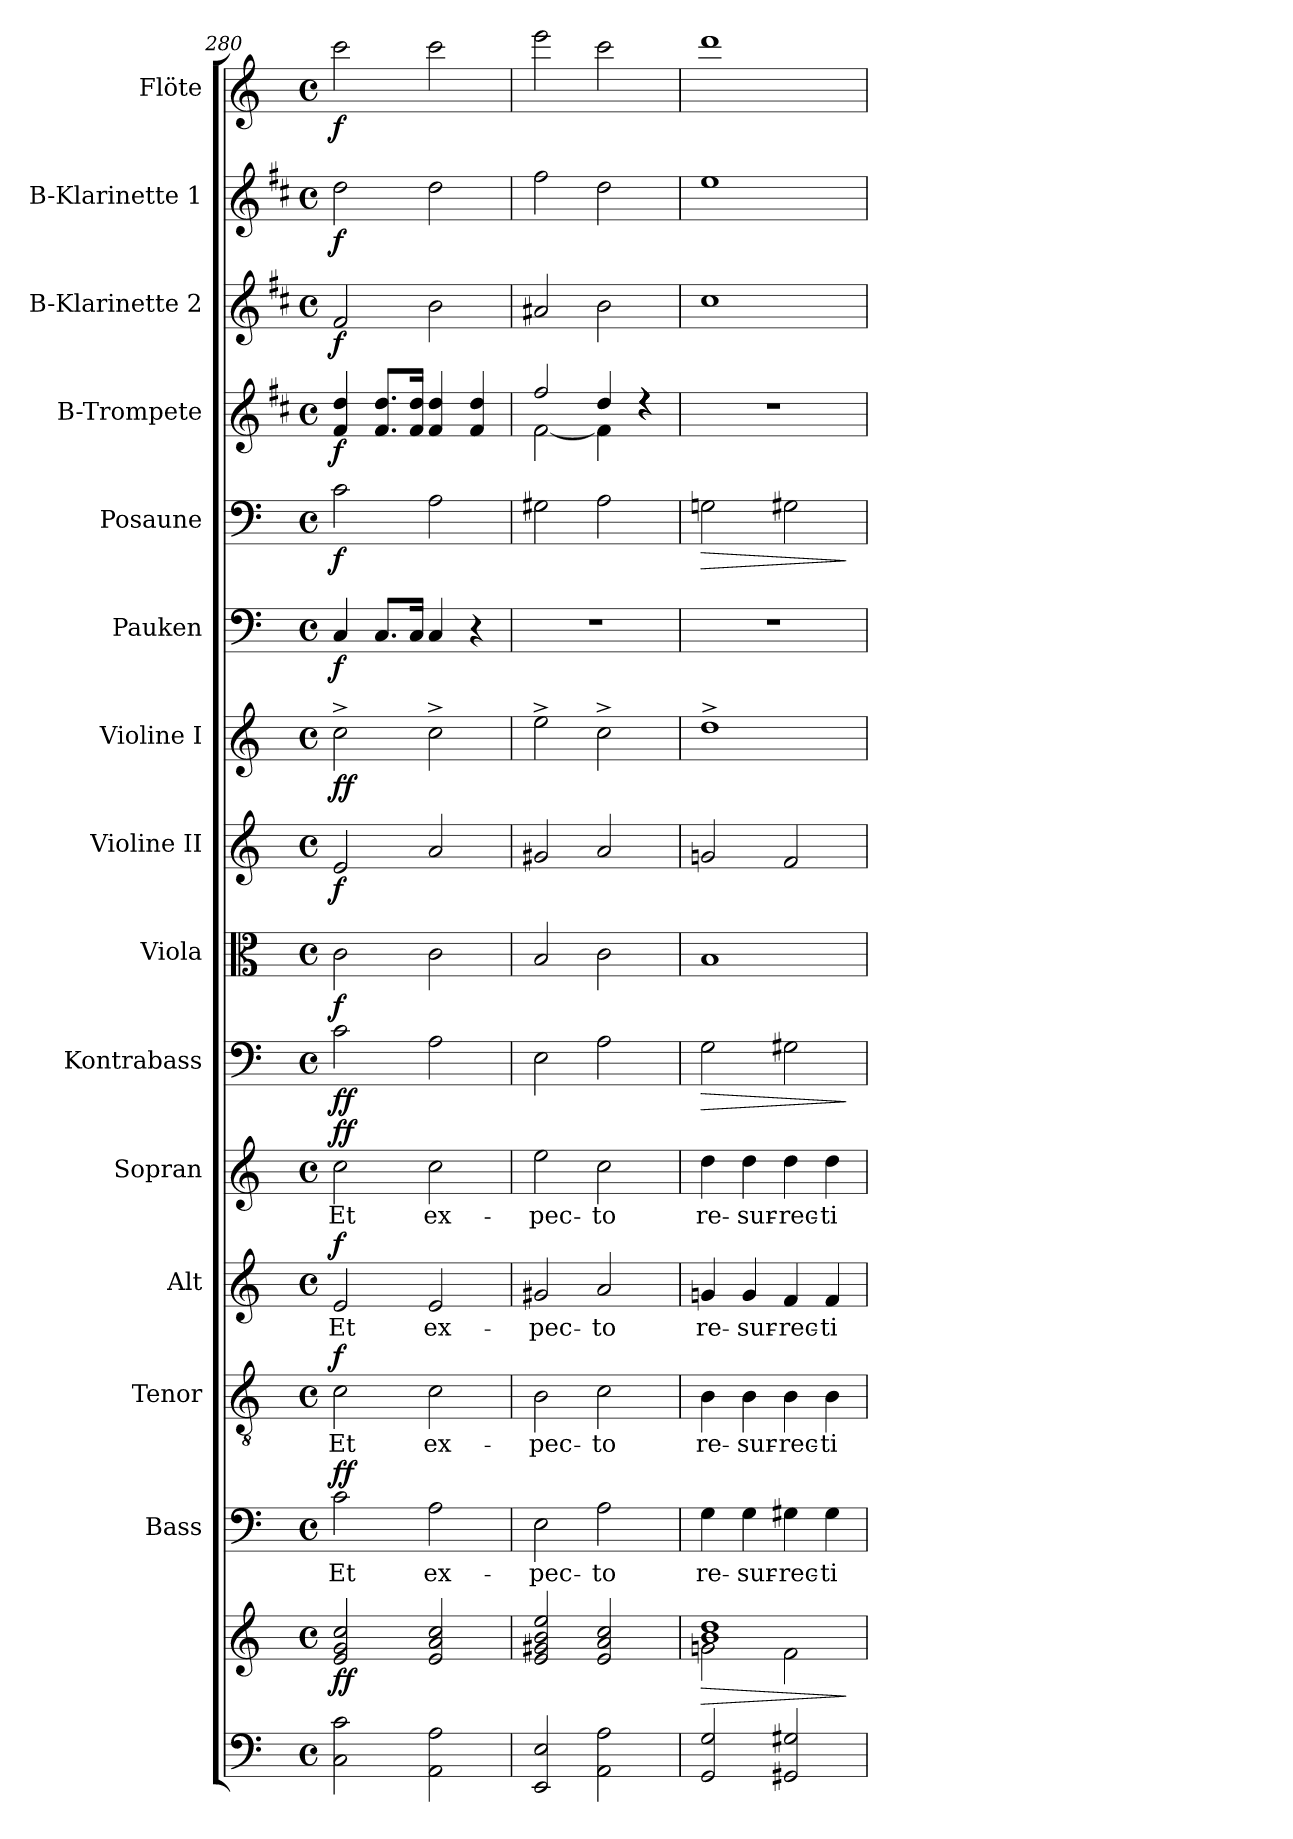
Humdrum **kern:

**kern	**kern	**dynam	**kern	**text	**dynam	**kern	**text	**dynam	**kern	**text	**dynam	**kern	**text	**dynam	**kern	**dynam	**kern	**dynam	**kern	**dynam	**kern	**dynam	**kern	**dynam	**kern	**dynam	**kern	**dynam	**kern	**dynam	**kern	**dynam	**kern	**dynam
*part15	*part15	*part15	*part14	*part14	*part14	*part13	*part13	*part13	*part12	*part12	*part12	*part11	*part11	*part11	*part10	*part10	*part9	*part9	*part8	*part8	*part7	*part7	*part6	*part6	*part5	*part5	*part4	*part4	*part3	*part3	*part2	*part2	*part1	*part1
*staff16	*staff15	*staff15/16	*staff14	*staff14	*staff14	*staff13	*staff13	*staff13	*staff12	*staff12	*staff12	*staff11	*staff11	*staff11	*staff10	*staff10	*staff9	*staff9	*staff8	*staff8	*staff7	*staff7	*staff6	*staff6	*staff5	*staff5	*staff4	*staff4	*staff3	*staff3	*staff2	*staff2	*staff1	*staff1
*	*	*	*I"Bass	*	*	*I"Tenor	*	*	*I"Alt	*	*	*I"Sopran	*	*	*I"Kontrabass	*	*I"Viola	*	*I"Violine II	*	*I"Violine I	*	*I"Pauken	*	*I"Posaune	*	*I"B-Trompete	*	*I"B-Klarinette 2	*	*I"B-Klarinette 1	*	*I"Flöte	*
*	*	*	*I'B.	*	*	*I'T.	*	*	*I'A.	*	*	*I'S.	*	*	*I'Kb.	*	*I'Vla.	*	*I'Vl. II	*	*I'Vl. I	*	*I'Pk.	*	*I'Pos.	*	*I'B Trp.	*	*I'B Kl. 2	*	*I'B Kl. 1	*	*I'Fl.	*
*clefF4	*clefG2	*	*clefF4	*	*	*clefGv2	*	*	*clefG2	*	*	*clefG2	*	*	*clefF4	*	*clefC3	*	*clefG2	*	*clefG2	*	*clefF4	*	*clefF4	*	*clefG2	*	*clefG2	*	*clefG2	*	*clefG2	*
*	*	*	*	*	*	*	*	*	*	*	*	*	*	*	*ITrd7c12	*	*	*	*	*	*	*	*	*	*	*	*ITrd1c2	*	*ITrd1c2	*	*ITrd1c2	*	*	*
*k[]	*k[]	*	*k[]	*	*	*k[]	*	*	*k[]	*	*	*k[]	*	*	*k[]	*	*k[]	*	*k[]	*	*k[]	*	*k[]	*	*k[]	*	*k[]	*	*k[]	*	*k[]	*	*k[]	*
*C:	*C:	*	*C:	*	*	*C:	*	*	*C:	*	*	*C:	*	*	*C:	*	*C:	*	*C:	*	*C:	*	*C:	*	*C:	*	*C:	*	*C:	*	*C:	*	*C:	*
*M4/4	*M4/4	*	*M4/4	*	*	*M4/4	*	*	*M4/4	*	*	*M4/4	*	*	*M4/4	*	*M4/4	*	*M4/4	*	*M4/4	*	*M4/4	*	*M4/4	*	*M4/4	*	*M4/4	*	*M4/4	*	*M4/4	*
*met(c)	*met(c)	*	*met(c)	*	*	*met(c)	*	*	*met(c)	*	*	*met(c)	*	*	*met(c)	*	*met(c)	*	*met(c)	*	*met(c)	*	*met(c)	*	*met(c)	*	*met(c)	*	*met(c)	*	*met(c)	*	*met(c)	*
=280	=280	=280	=280	=280	=280	=280	=280	=280	=280	=280	=280	=280	=280	=280	=280	=280	=280	=280	=280	=280	=280	=280	=280	=280	=280	=280	=280	=280	=280	=280	=280	=280	=280	=280
!	!	!LO:DY:b	!	!LO:LY:b	!LO:DY:a	!	!LO:LY:b	!LO:DY:a	!	!LO:LY:b	!LO:DY:a	!	!LO:LY:b	!LO:DY:a	!	!LO:DY:b	!	!LO:DY:b	!	!LO:DY:b	!	!LO:DY:b	!	!LO:DY:b	!	!LO:DY:b	!	!LO:DY:b	!	!LO:DY:b	!	!LO:DY:b	!	!LO:DY:b
2C\ 2c\	2e/ 2g/ 2cc/	ff	2c\	Et	ff	2c\	Et	f	2e/	Et	f	2cc\	Et	ff	2C\	ff	2c\	f	2e/	f	2cc^>\	ff	4C/	f	2c\	f	4e/ 4cc/	f	2e/	f	2cc\	f	2ccc\	f
.	.	.	.	.	.	.	.	.	.	.	.	.	.	.	.	.	.	.	.	.	.	.	8.C/L	.	.	.	8.e/ 8.cc/L	.	.	.	.	.	.	.
.	.	.	.	.	.	.	.	.	.	.	.	.	.	.	.	.	.	.	.	.	.	.	16C/Jk	.	.	.	16e/ 16cc/Jk	.	.	.	.	.	.	.
!	!	!	!	!LO:LY:b	!	!	!LO:LY:b	!	!	!LO:LY:b	!	!	!LO:LY:b	!	!	!	!	!	!	!	!	!	!	!	!	!	!	!	!	!	!	!	!	!
2AA\ 2A\	2e/ 2a/ 2cc/	.	2A\	ex-	.	2c\	ex-	.	2e/	ex-	.	2cc\	ex-	.	2AA\	.	2c\	.	2a/	.	2cc^>\	.	4C/	.	2A\	.	4e/ 4cc/	.	2a\	.	2cc\	.	2ccc\	.
.	.	.	.	.	.	.	.	.	.	.	.	.	.	.	.	.	.	.	.	.	.	.	4r	.	.	.	4e/ 4cc/	.	.	.	.	.	.	.
=281	=281	=281	=281	=281	=281	=281	=281	=281	=281	=281	=281	=281	=281	=281	=281	=281	=281	=281	=281	=281	=281	=281	=281	=281	=281	=281	=281	=281	=281	=281	=281	=281	=281	=281
!	!	!	!	!LO:LY:b	!	!	!LO:LY:b	!	!	!LO:LY:b	!	!	!LO:LY:b	!	!	!	!	!	!	!	!	!	!	!	!	!	!	!	!	!	!	!	!	!
*	*	*	*	*	*	*	*	*	*	*	*	*	*	*	*	*	*	*	*	*	*	*	*	*	*	*	*^	*	*	*	*	*	*	*
2EE/ 2E/	2e/ 2g#X/ 2b/ 2ee/	.	2E\	-pec-	.	2B\	-pec-	.	2g#X/	-pec-	.	2ee\	-pec-	.	2EE\	.	2B/	.	2g#X/	.	2ee^>\	.	1r	.	2G#X\	.	2ee/	[<2e\	.	2g#X/	.	2ee\	.	2eee\	.
!	!	!	!	!LO:LY:b	!	!	!LO:LY:b	!	!	!LO:LY:b	!	!	!LO:LY:b	!	!	!	!	!	!	!	!	!	!	!	!	!	!	!	!	!	!	!	!	!	!
2AA\ 2A\	2e/ 2a/ 2cc/	.	2A\	-to	.	2c\	-to	.	2a/	-to	.	2cc\	-to	.	2AA\	.	2c\	.	2a/	.	2cc^>\	.	.	.	2A\	.	4cc/	4e\]	.	2a\	.	2cc\	.	2ccc\	.
.	.	.	.	.	.	.	.	.	.	.	.	.	.	.	.	.	.	.	.	.	.	.	.	.	.	.	4rcc	4rcc	.	.	.	.	.	.	.
=282	=282	=282	=282	=282	=282	=282	=282	=282	=282	=282	=282	=282	=282	=282	=282	=282	=282	=282	=282	=282	=282	=282	=282	=282	=282	=282	=282	=282	=282	=282	=282	=282	=282	=282	=282
!	!	!LO:HP:b	!	!LO:LY:b	!	!	!LO:LY:b	!	!	!LO:LY:b	!	!	!LO:LY:b	!	!	!LO:HP:b	!	!	!	!	!	!	!	!	!	!LO:HP:b	!	!	!	!	!	!	!	!	!
*	*^	*	*	*	*	*	*	*	*	*	*	*	*	*	*	*	*	*	*	*	*	*	*	*	*	*	*v	*v	*	*	*	*	*	*	*
2GG/ 2G/	1b 1dd	2gn\	>	4G\	re-	.	4B\	re-	.	4gn/	re-	.	4dd\	re-	.	2GG\	>	1B	.	2gn/	.	1dd^>	.	1r	.	2Gn\	>	1r	.	1b	.	1dd	.	1ddd	.
!	!	!	!	!	!LO:LY:b	!	!	!LO:LY:b	!	!	!LO:LY:b	!	!	!LO:LY:b	!	!	!	!	!	!	!	!	!	!	!	!	!	!	!	!	!	!	!	!	!
.	.	.	.	4G\	-sur-	.	4B\	-sur-	.	4g/	-sur-	.	4dd\	-sur-	.	.	.	.	.	.	.	.	.	.	.	.	.	.	.	.	.	.	.	.	.
!	!	!	!	!	!LO:LY:b	!	!	!LO:LY:b	!	!	!LO:LY:b	!	!	!LO:LY:b	!	!	!	!	!	!	!	!	!	!	!	!	!	!	!	!	!	!	!	!	!
2GG#X/ 2G#X/	.	2f\	.	4G#X\	-rec-	.	4B\	-rec-	.	4f/	-rec-	.	4dd\	-rec-	.	2GG#X\	.	.	.	2f/	.	.	.	.	.	2G#X\	.	.	.	.	.	.	.	.	.
!	!	!	!	!	!LO:LY:b	!	!	!LO:LY:b	!	!	!LO:LY:b	!	!	!LO:LY:b	!	!	!	!	!	!	!	!	!	!	!	!	!	!	!	!	!	!	!	!	!
.	.	.	.	4G#\	-ti-	.	4B\	-ti-	.	4f/	-ti-	.	4dd\	-ti-	.	.	.	.	.	.	.	.	.	.	.	.	.	.	.	.	.	.	.	.	.
*	*v	*v	*	*	*	*	*	*	*	*	*	*	*	*	*	*	*	*	*	*	*	*	*	*	*	*	*	*	*	*	*	*	*	*	*
.	.	]	.	.	.	.	.	.	.	.	.	.	.	.	.	]	.	.	.	.	.	.	.	.	.	]	.	.	.	.	.	.	.	.
=	=	=	=	=	=	=	=	=	=	=	=	=	=	=	=	=	=	=	=	=	=	=	=	=	=	=	=	=	=	=	=	=	=	=
*-	*-	*-	*-	*-	*-	*-	*-	*-	*-	*-	*-	*-	*-	*-	*-	*-	*-	*-	*-	*-	*-	*-	*-	*-	*-	*-	*-	*-	*-	*-	*-	*-	*-	*-
